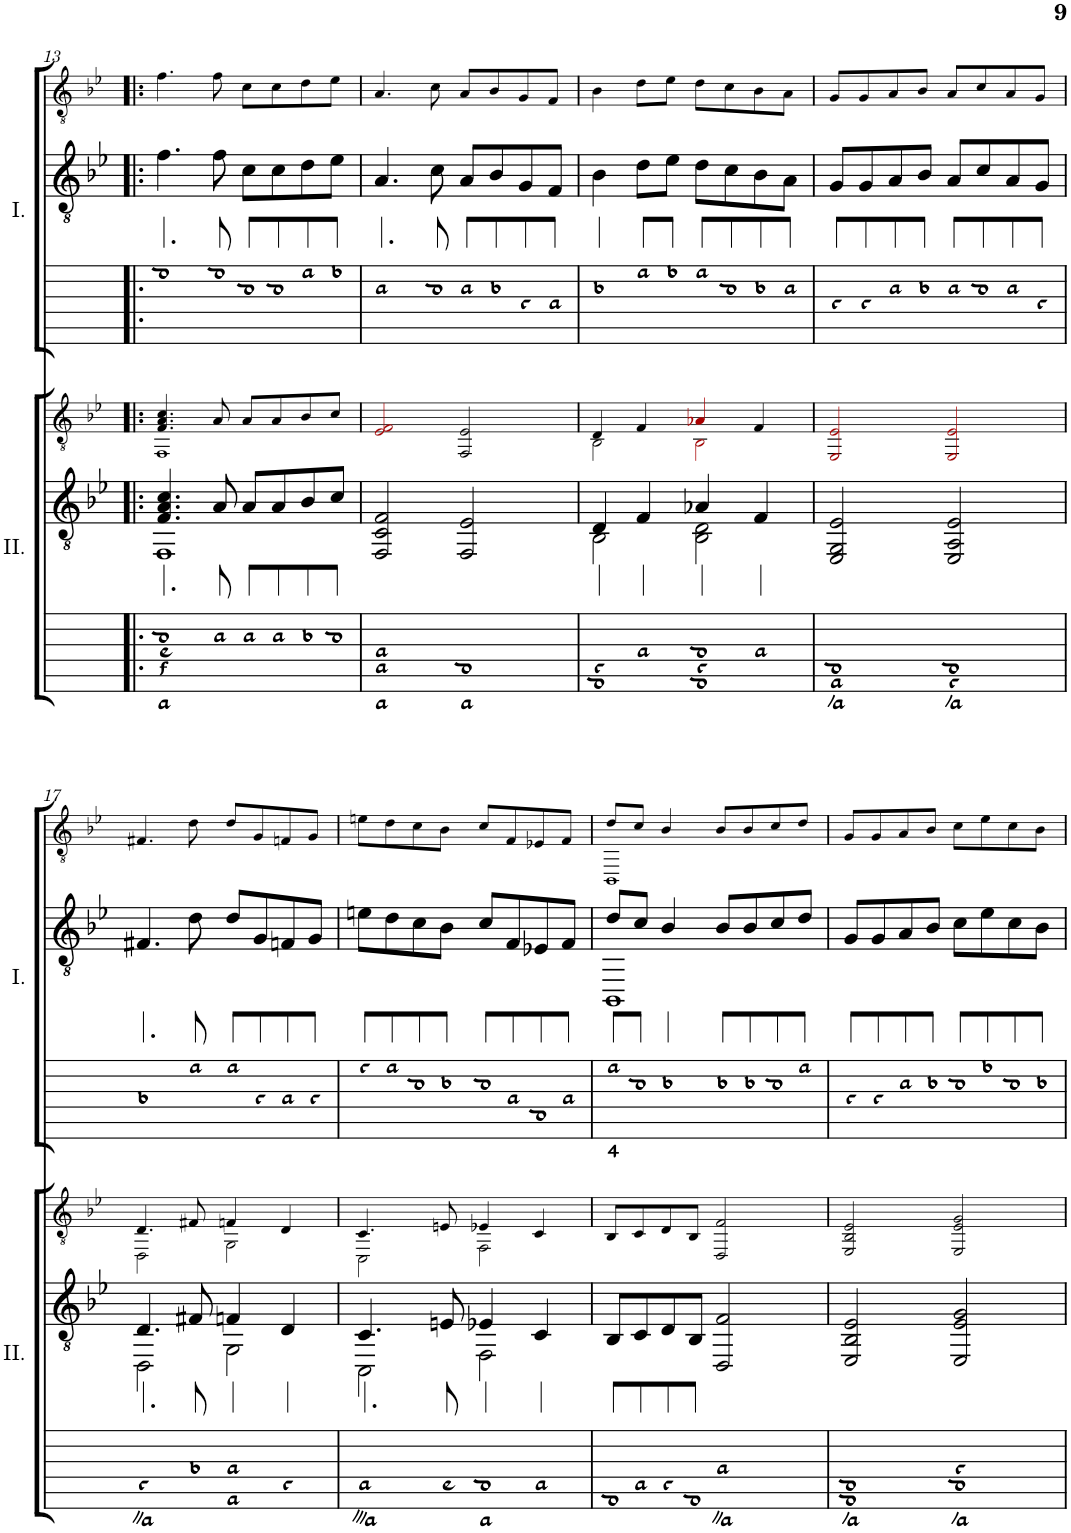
**kern	**kern	**kern	**kern	**kern	**kern
*part2	*part2	*part2	*part1	*part1	*part1
*staff6	*staff5	*staff4	*staff3	*staff2	*staff1
*I"II.	*	*	*I"I.	*	*
*I'II.	*	*	*I'I.	*	*
!!LO:PB:g=z
*	*clefGv2	*clefGv2	*	*clefGv2	*clefGv2
*k[b-e-]	*k[b-e-]	*k[b-e-]	*k[b-e-]	*k[b-e-]	*k[b-e-]
*M4/4	*M4/4	*M4/4	*M4/4	*M4/4	*M4/4
=13!|:	=13!|:	=13!|:	=13!|:	=13!|:	=13!|:
*^	*^	*^	*	*	*
1FF	4.F/ 4.A/ 4.c/	4.F/ 4.A/ 4.c/	1FF	4.F/ 4.A/ 4.c/	1FF	4.f/	4.f\	4.f\
.	8A/	8A/	.	8A/	.	8f/	8f\	8f\
.	8A/L	8A/L	.	8A/L	.	8c/L	8c\L	8c\L
.	8A/	8A/	.	8A/	.	8c/	8c\	8c\
.	8B-/	8B-/	.	8B-/	.	8d/	8d\	8d\
.	8c/J	8c/J	.	8c/J	.	8e-/J	8e-\J	8e-\J
*v	*v	*	*	*	*	*	*	*
*	*v	*v	*	*	*	*	*
*	*	*v	*v	*	*	*
=14	=14	=14	=14	=14	=14
2FF 2C 2F	2FF/ 2C/ 2F/	2E-i/ 2Fi/	4.A/	4.A/	4.A/
.	.	.	8c/	8c\	8c\
2FF 2E-	2FF/ 2E-/	2FF/ 2E-/	8A/L	8A/L	8A/L
.	.	.	8B-/	8B-/	8B-/
.	.	.	8G/	8G/	8G/
.	.	.	8F/J	8F/J	8F/J
=15	=15	=15	=15	=15	=15
*^	*^	*^	*	*	*
2BB-	4D/	4D/	2BB-\	4D/	2BB-\	4B-/	4B-\	4B-\
.	4F/	4F/	.	4F/	.	8d/L	8d\L	8d\L
.	.	.	.	.	.	8e-/J	8e-\J	8e-\J
2BB- 2D	4A-X/	4A-X/	2BB-\ 2D\	4A-Xi/	2BB-i\	8d/L	8d\L	8d\L
.	.	.	.	.	.	8c/	8c\	8c\
.	4F/	4F/	.	4F/	.	8B-/	8B-\	8B-\
.	.	.	.	.	.	8A/J	8A\J	8A\J
*v	*v	*	*	*	*	*	*	*
*	*v	*v	*	*	*	*	*
*	*	*v	*v	*	*	*
=16	=16	=16	=16	=16	=16
2EE- 2GG 2E-	2EE-/ 2GG/ 2E-/	2EE-i/ 2E-i/	8G/L	8G/L	8G/L
.	.	.	8G/	8G/	8G/
.	.	.	8A/	8A/	8A/
.	.	.	8B-/J	8B-/J	8B-/J
2EE- 2AA 2E-	2EE-/ 2AA/ 2E-/	2EE-i/ 2E-i/	8A/L	8A/L	8A/L
.	.	.	8c/	8c/	8c/
.	.	.	8A/	8A/	8A/
.	.	.	8G/J	8G/J	8G/J
!!LO:LB:g=z
=17	=17	=17	=17	=17	=17
*^	*^	*^	*	*	*
2DD	4.D/	4.D/	2DD\	4.D/	2DD\	4.F#X/	4.F#X/	4.F#X/
.	8F#X/	8F#X/	.	8F#X/	.	8d/	8d\	8d\
2GG	4Fn/	4Fn/	2GG\	4Fn/	2GG\	8d/L	8d/L	8d/L
.	.	.	.	.	.	8G/	8G/	8G/
.	4D/	4D/	.	4D/	.	8Fn/	8Fn/	8Fn/
.	.	.	.	.	.	8G/J	8G/J	8G/J
=18	=18	=18	=18	=18	=18	=18	=18	=18
2CC	4.C/	4.C/	2CC\	4.C/	2CC\	8e#X/L	8en\L	8en\L
.	.	.	.	.	.	8d/	8d\	8d\
.	.	.	.	.	.	8c/	8c\	8c\
.	8E#X/	8En/	.	8En/	.	8B-/J	8B-\J	8B-\J
2FF	4E-X/	4E-X/	2FF\	4E-X/	2FF\	8c/L	8c/L	8c/L
.	.	.	.	.	.	8F/	8F/	8F/
.	4C/	4C/	.	4C/	.	8E-X/	8E-X/	8E-X/
.	.	.	.	.	.	8F/J	8F/J	8F/J
*v	*v	*	*	*	*	*	*	*
*	*v	*v	*	*	*	*	*
*	*	*v	*v	*	*	*
=19	=19	=19	=19	=19	=19
*	*	*	*^	*^	*^
8BB-/L	8BB-/L	8BB-/L	1BBB-	8d/L	8d/L	1BBB-	8d/L	1BBB-
8C/	8C/	8C/	.	8c/J	8c/J	.	8c/J	.
8D/	8D/	8D/	.	4B-/	4B-/	.	4B-/	.
8BB-/J	8BB-/J	8BB-/J	.	.	.	.	.	.
2DD 2F	2DD/ 2F/	2DD/ 2F/	.	8B-/L	8B-/L	.	8B-/L	.
.	.	.	.	8B-/	8B-/	.	8B-/	.
.	.	.	.	8c/	8c/	.	8c/	.
.	.	.	.	8d/J	8d/J	.	8d/J	.
*	*	*	*v	*v	*	*	*	*
*	*	*	*	*v	*v	*	*
*	*	*	*	*	*v	*v
=20	=20	=20	=20	=20	=20
2EE- 2BB- 2E-	2EE-/ 2BB-/ 2E-/	2EE-/ 2BB-/ 2E-/	8G/L	8G/L	8G/L
.	.	.	8G/	8G/	8G/
.	.	.	8A/	8A/	8A/
.	.	.	8B-/J	8B-/J	8B-/J
2EE- 2E- 2G	2EE-/ 2E-/ 2G/	2EE-/ 2E-/ 2G/	8c/L	8c\L	8c\L
.	.	.	8e-/	8e-\	8e-\
.	.	.	8c/	8c\	8c\
.	.	.	8B-/J	8B-\J	8B-\J
=	=	=	=	=	=
*-	*-	*-	*-	*-	*-
